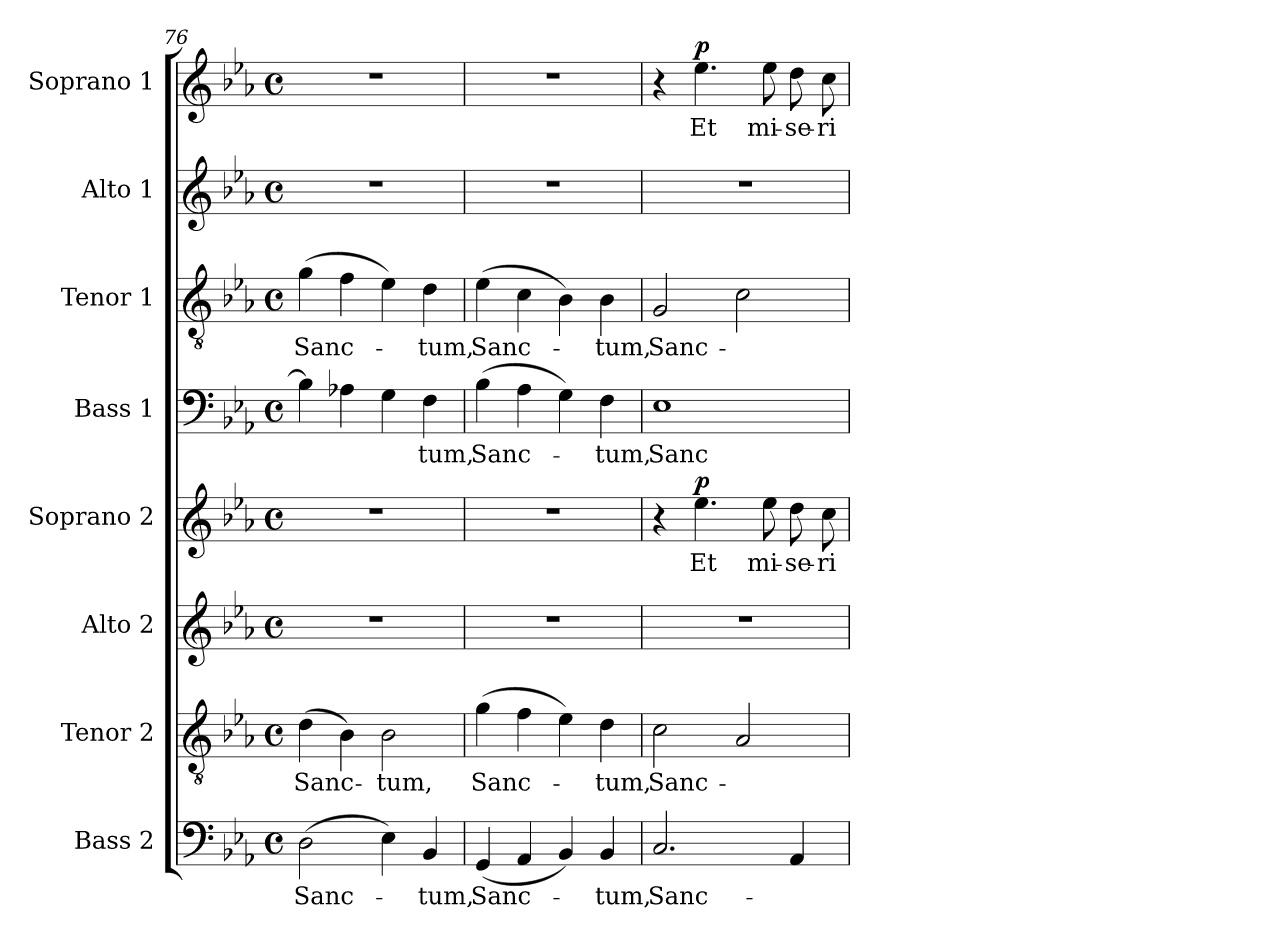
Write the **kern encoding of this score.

**kern	**text	**kern	**text	**kern	**kern	**text	**dynam	**kern	**text	**kern	**text	**kern	**kern	**text	**dynam
*part8	*part8	*part7	*part7	*part6	*part5	*part5	*part5	*part4	*part4	*part3	*part3	*part2	*part1	*part1	*part1
*staff8	*staff8	*staff7	*staff7	*staff6	*staff5	*staff5	*staff5	*staff4	*staff4	*staff3	*staff3	*staff2	*staff1	*staff1	*staff1
*I"Bass 2	*	*I"Tenor 2	*	*I"Alto 2	*I"Soprano 2	*	*	*I"Bass 1	*	*I"Tenor 1	*	*I"Alto 1	*I"Soprano 1	*	*
*I'B 2.	*	*I'T 2.	*	*I'A 2.	*I'S 2.	*	*	*I'B 1.	*	*I'T 1.	*	*I'A 1.	*I'S 1.	*	*
*clefF4	*	*clefGv2	*	*clefG2	*clefG2	*	*	*clefF4	*	*clefGv2	*	*clefG2	*clefG2	*	*
*	*	*ITrd7c12	*	*	*	*	*	*	*	*ITrd7c12	*	*	*	*	*
*k[b-e-a-]	*	*k[b-e-a-]	*	*k[b-e-a-]	*k[b-e-a-]	*	*	*k[b-e-a-]	*	*k[b-e-a-]	*	*k[b-e-a-]	*k[b-e-a-]	*	*
*E-:	*	*E-:	*	*E-:	*E-:	*	*	*E-:	*	*E-:	*	*E-:	*E-:	*	*
*M4/4	*	*M4/4	*	*M4/4	*M4/4	*	*	*M4/4	*	*M4/4	*	*M4/4	*M4/4	*	*
*met(c)	*	*met(c)	*	*met(c)	*met(c)	*	*	*met(c)	*	*met(c)	*	*met(c)	*met(c)	*	*
=76	=76	=76	=76	=76	=76	=76	=76	=76	=76	=76	=76	=76	=76	=76	=76
!	!LO:LY:b:color=#000000	!	!	!	!	!	!	!	!	!	!	!	!	!	!
!	!	!	!LO:LY:b:color=#000000	!	!	!	!	!	!	!	!	!	!	!	!
!	!	!	!	!	!	!	!	!	!	!	!LO:LY:b:color=#000000	!	!	!	!
(2Di\	Sanc-	(4Di\	Sanc-	1r	1r	.	.	4B-i\]	.	(4Gi\	Sanc-	1r	1r	.	.
.	.	4BB-i\)	.	.	.	.	.	4A-Xi\	.	4Fi\	.	.	.	.	.
!	!	!	!LO:LY:b:color=#000000	!	!	!	!	!	!	!	!	!	!	!	!
4E-i\)	.	2BB-i\	-tum,	.	.	.	.	4Gi\	.	4E-i\)	.	.	.	.	.
!	!LO:LY:b:color=#000000	!	!	!	!	!	!	!	!	!	!	!	!	!	!
!	!	!	!	!	!	!	!	!	!LO:LY:b:color=#000000	!	!	!	!	!	!
!	!	!	!	!	!	!	!	!	!	!	!LO:LY:b:color=#000000	!	!	!	!
4BB-i/	-tum,	.	.	.	.	.	.	4Fi\	-tum,	4Di\	-tum,	.	.	.	.
=77	=77	=77	=77	=77	=77	=77	=77	=77	=77	=77	=77	=77	=77	=77	=77
!	!LO:LY:b:color=#000000	!	!	!	!	!	!	!	!	!	!	!	!	!	!
!	!	!	!LO:LY:b:color=#000000	!	!	!	!	!	!	!	!	!	!	!	!
!	!	!	!	!	!	!	!	!	!LO:LY:b:color=#000000	!	!	!	!	!	!
!	!	!	!	!	!	!	!	!	!	!	!LO:LY:b:color=#000000	!	!	!	!
(4GGi/	Sanc-	(4Gi\	Sanc-	1r	1r	.	.	(4B-i\	Sanc-	(4E-i\	Sanc-	1r	1r	.	.
4AA-i/	.	4Fi\	.	.	.	.	.	4A-i\	.	4Ci\	.	.	.	.	.
4BB-i/)	.	4E-i\)	.	.	.	.	.	4Gi\)	.	4BB-i\)	.	.	.	.	.
!	!LO:LY:b:color=#000000	!	!	!	!	!	!	!	!	!	!	!	!	!	!
!	!	!	!LO:LY:b:color=#000000	!	!	!	!	!	!	!	!	!	!	!	!
!	!	!	!	!	!	!	!	!	!LO:LY:b:color=#000000	!	!	!	!	!	!
!	!	!	!	!	!	!	!	!	!	!	!LO:LY:b:color=#000000	!	!	!	!
4BB-i/	-tum,	4Di\	-tum,	.	.	.	.	4Fi\	-tum,	4BB-i\	-tum,	.	.	.	.
=78	=78	=78	=78	=78	=78	=78	=78	=78	=78	=78	=78	=78	=78	=78	=78
!	!LO:LY:b:color=#000000	!	!	!	!	!	!	!	!	!	!	!	!	!	!
!	!	!	!LO:LY:b:color=#000000	!	!	!	!	!	!	!	!	!	!	!	!
!	!	!	!	!	!	!	!	!	!LO:LY:b:color=#000000	!	!	!	!	!	!
!	!	!	!	!	!	!	!	!	!	!	!LO:LY:b:color=#000000	!	!	!	!
2.Ci/	Sanc-	2Ci\	Sanc-	1r	4r	.	.	1E-i	Sanc-	2GGi/	Sanc-	1r	4r	.	.
!	!	!	!	!	!	!LO:LY:b:color=#000000	!	!	!	!	!	!	!	!	!
!	!	!	!	!	!	!	!	!	!	!	!	!	!	!LO:LY:b:color=#000000	!
.	.	.	.	.	4.ee-i\	Et	p	.	.	.	.	.	4.ee-i\	Et	p
.	.	2AA-i/	.	.	.	.	.	.	.	2Ci\	.	.	.	.	.
!	!	!	!	!	!	!LO:LY:b:color=#000000	!	!	!	!	!	!	!	!	!
!	!	!	!	!	!	!	!	!	!	!	!	!	!	!LO:LY:b:color=#000000	!
.	.	.	.	.	8ee-i\	mi-	.	.	.	.	.	.	8ee-i\	mi-	.
!	!	!	!	!	!	!LO:LY:b:color=#000000	!	!	!	!	!	!	!	!	!
!	!	!	!	!	!	!	!	!	!	!	!	!	!	!LO:LY:b:color=#000000	!
4AA-i/	.	.	.	.	8ddi\	-se-	.	.	.	.	.	.	8ddi\	-se-	.
!	!	!	!	!	!	!LO:LY:b:color=#000000	!	!	!	!	!	!	!	!	!
!	!	!	!	!	!	!	!	!	!	!	!	!	!	!LO:LY:b:color=#000000	!
.	.	.	.	.	8cci\	-ri-	.	.	.	.	.	.	8cci\	-ri-	.
=	=	=	=	=	=	=	=	=	=	=	=	=	=	=	=
*-	*-	*-	*-	*-	*-	*-	*-	*-	*-	*-	*-	*-	*-	*-	*-
